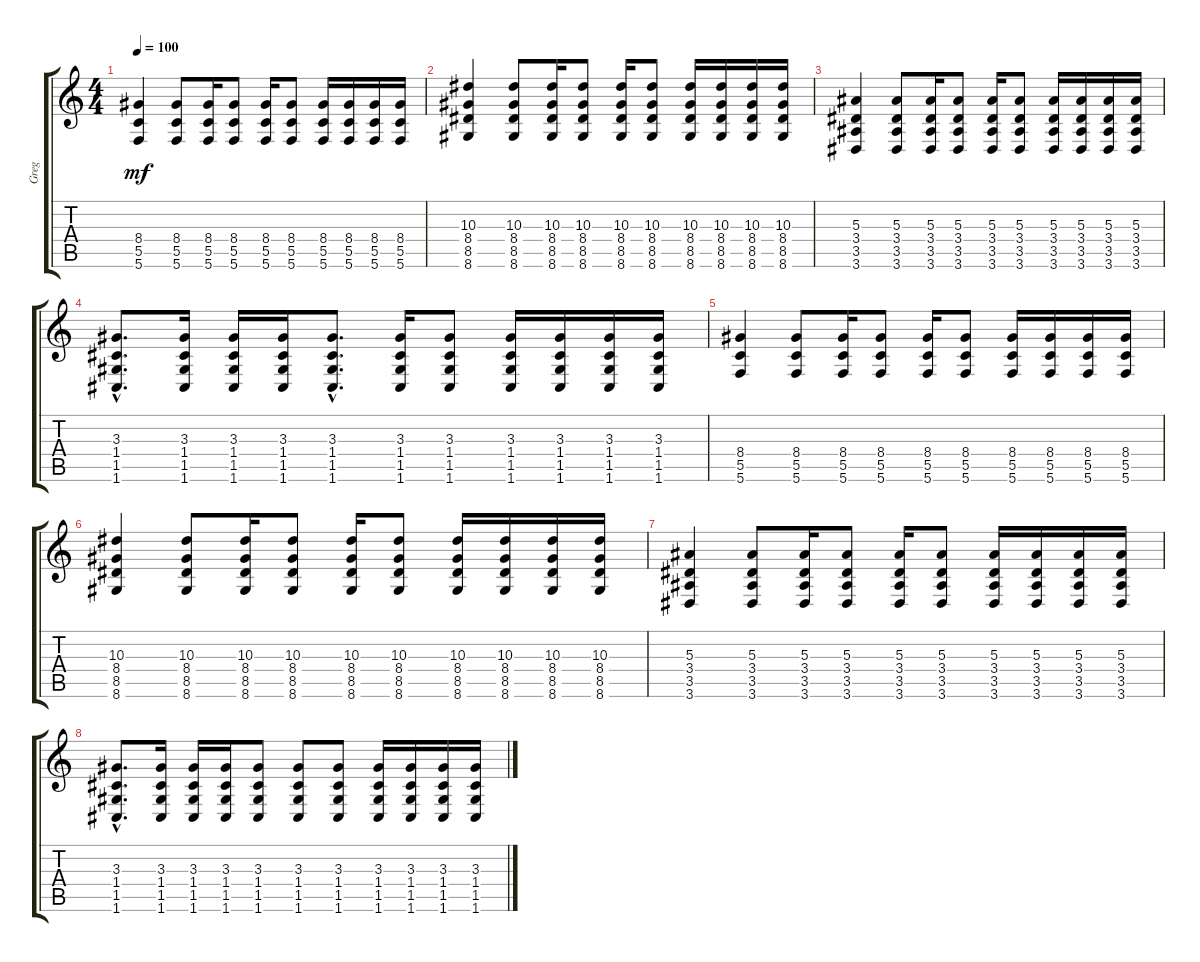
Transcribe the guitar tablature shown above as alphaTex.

\track ("Greg " "Greg ") {instrument distortionguitar}
\staff {score tabs}
\tuning (D4 A3 F3 C3 G2 C2) {hide}
\ts (4 4)
\tempo 100
\clef g2
\ks c
(8.4 5.5 5.6).4{dy mf instrument electricguitarclean} (8.4 5.5 5.6).8 (8.4 5.5 5.6).16 (8.4 5.5 5.6).8 (8.4 5.5 5.6).16 (8.4 5.5 5.6).8 (8.4 5.5 5.6).16 (8.4 5.5 5.6).16 (8.4 5.5 5.6).16 (8.4 5.5 5.6).16 |
(10.3 8.4 8.5 8.6).4{instrument electricguitarclean} (10.3 8.4 8.5 8.6).8 (10.3 8.4 8.5 8.6).16 (10.3 8.4 8.5 8.6).8 (10.3 8.4 8.5 8.6).16 (10.3 8.4 8.5 8.6).8 (10.3 8.4 8.5 8.6).16 (10.3 8.4 8.5 8.6).16 (10.3 8.4 8.5 8.6).16 (10.3 8.4 8.5 8.6).16 |
(5.3 3.4 3.5 3.6).4{instrument electricguitarclean} (5.3 3.4 3.5 3.6).8 (5.3 3.4 3.5 3.6).16 (5.3 3.4 3.5 3.6).8 (5.3 3.4 3.5 3.6).16 (5.3 3.4 3.5 3.6).8 (5.3 3.4 3.5 3.6).16 (5.3 3.4 3.5 3.6).16 (5.3 3.4 3.5 3.6).16 (5.3 3.4 3.5 3.6).16 |
(3.3{hac} 1.4{hac} 1.5{hac} 1.6{hac}).8{d instrument electricguitarclean} (3.3 1.4 1.5 1.6).16 (3.3 1.4 1.5 1.6).16 (3.3 1.4 1.5 1.6).16 (3.3{hac} 1.4{hac} 1.5{hac} 1.6{hac}).8{d} (3.3 1.4 1.5 1.6).16 (3.3 1.4 1.5 1.6).8 (3.3 1.4 1.5 1.6).16 (3.3 1.4 1.5 1.6).16 (3.3 1.4 1.5 1.6).16 (3.3 1.4 1.5 1.6).16 |
(8.4 5.5 5.6).4{instrument electricguitarclean} (8.4 5.5 5.6).8 (8.4 5.5 5.6).16 (8.4 5.5 5.6).8 (8.4 5.5 5.6).16 (8.4 5.5 5.6).8 (8.4 5.5 5.6).16 (8.4 5.5 5.6).16 (8.4 5.5 5.6).16 (8.4 5.5 5.6).16 |
(10.3 8.4 8.5 8.6).4{instrument electricguitarclean} (10.3 8.4 8.5 8.6).8 (10.3 8.4 8.5 8.6).16 (10.3 8.4 8.5 8.6).8 (10.3 8.4 8.5 8.6).16 (10.3 8.4 8.5 8.6).8 (10.3 8.4 8.5 8.6).16 (10.3 8.4 8.5 8.6).16 (10.3 8.4 8.5 8.6).16 (10.3 8.4 8.5 8.6).16 |
(5.3 3.4 3.5 3.6).4{instrument electricguitarclean} (5.3 3.4 3.5 3.6).8 (5.3 3.4 3.5 3.6).16 (5.3 3.4 3.5 3.6).8 (5.3 3.4 3.5 3.6).16 (5.3 3.4 3.5 3.6).8 (5.3 3.4 3.5 3.6).16 (5.3 3.4 3.5 3.6).16 (5.3 3.4 3.5 3.6).16 (5.3 3.4 3.5 3.6).16 |
(3.3{hac} 1.4{hac} 1.5{hac} 1.6{hac}).8{d instrument electricguitarclean} (3.3 1.4 1.5 1.6).16 (3.3 1.4 1.5 1.6).16 (3.3 1.4 1.5 1.6).16 (3.3 1.4 1.5 1.6).8 (3.3 1.4 1.5 1.6).8 (3.3 1.4 1.5 1.6).8 (3.3 1.4 1.5 1.6).16 (3.3 1.4 1.5 1.6).16 (3.3 1.4 1.5 1.6).16 (3.3 1.4 1.5 1.6).16
